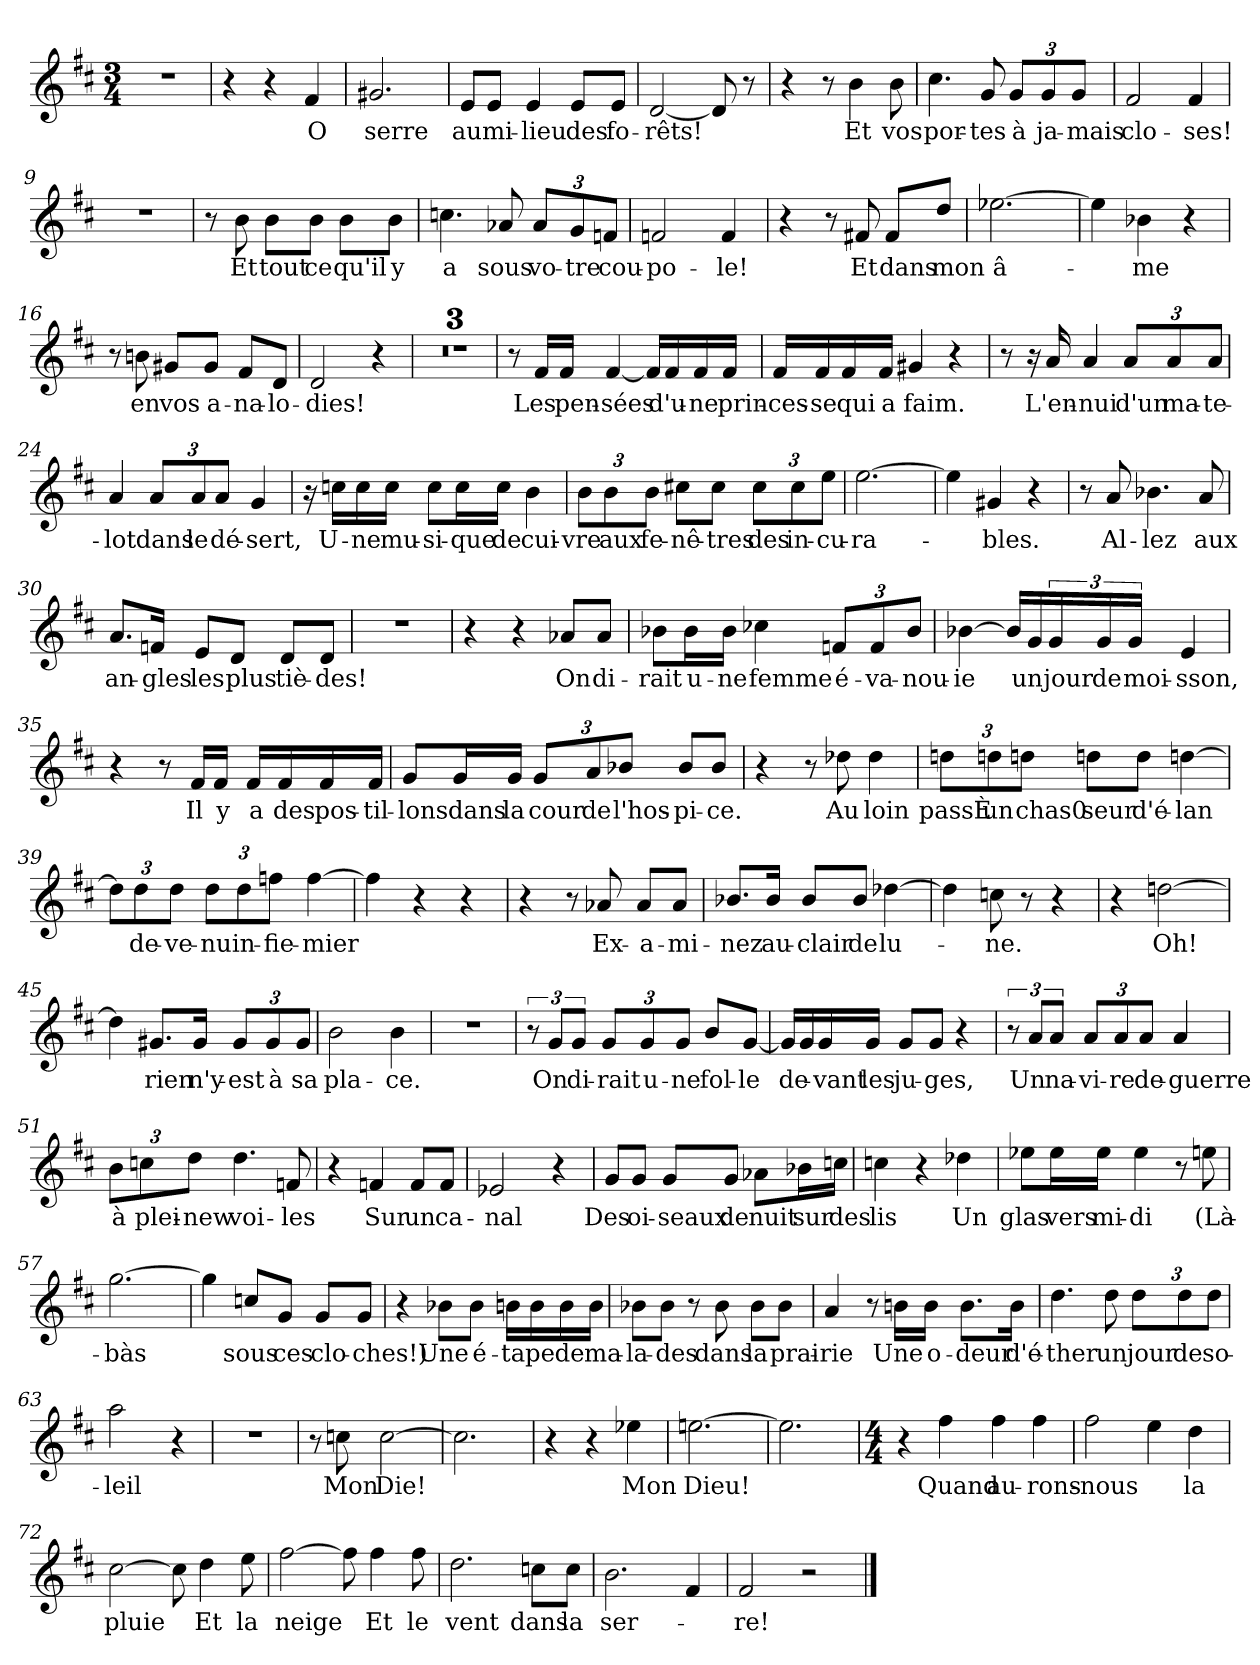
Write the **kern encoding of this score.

**kern	**text
*part1	*part1
*staff1	*staff1
*clefG2	*
*k[f#c#]	*
*M3/4	*
=1	=1
2.r	.
=2	=2
4r	.
4r	.
!	!LO:LY:b
4f#/	O
=3	=3
!	!LO:LY:b
2.g#X/	serre
=4	=4
!	!LO:LY:b
8e/L	au
!	!LO:LY:b
8e/J	mi-
!	!LO:LY:b
4e/	-lieu
!	!LO:LY:b
8e/L	des
!	!LO:LY:b
8e/J	fo-
=5	=5
!	!LO:LY:b
[2d/	rêts!
8d/]	.
8r	.
=6	=6
4r	.
8r	.
!	!LO:LY:b
4b\	Et
!	!LO:LY:b
8b\	vos
=7	=7
!	!LO:LY:b
4.cc#\	por-
!	!LO:LY:b
8g/	-tes
!	!LO:LY:b
12g/L	à
!	!LO:LY:b
12g/	ja-
!	!LO:LY:b
12g/J	-mais
=8	=8
!	!LO:LY:b
2f#/	clo-
!	!LO:LY:b
4f#/	-ses!
=9	=9
2.r	.
=10	=10
8r	.
!	!LO:LY:b
8b\	Et
!	!LO:LY:b
8b\L	tout
!	!LO:LY:b
8b\J	ce
!	!LO:LY:b
8b\L	qu'il
!	!LO:LY:b
8b\J	y
!!LO:LB:g=z
=11	=11
!	!LO:LY:b
4.ccn\	a
!	!LO:LY:b
8a-X/	sous
!	!LO:LY:b
12a-/L	vo-
!	!LO:LY:b
12g/	-tre
!	!LO:LY:b
12fn/J	cou-
=12	=12
!	!LO:LY:b
2fn/	-po-
!	!LO:LY:b
4f/	-le!
=13	=13
4r	.
8r	.
!	!LO:LY:b
8f#X/	Et
!	!LO:LY:b
8f#/L	dans
!	!LO:LY:b
8dd/J	mon
=14	=14
!	!LO:LY:b
[2.ee-X\	â-
=15	=15
4ee-\]	.
!	!LO:LY:b
4b-X\	-me
4r	.
=16	=16
8r	.
!	!LO:LY:b
8bn\	en
!	!LO:LY:b
8g#X/L	vos
!	!LO:LY:b
8g#/J	a-
!	!LO:LY:b
8f#/L	-na-
!	!LO:LY:b
8d/J	-lo-
=17	=17
!	!LO:LY:b
2d/	-dies!
4r	.
=18	=18
2.r	.
=19	=19
2.r	.
=20	=20
2.r	.
!!LO:LB:g=z
=21	=21
8r	.
!	!LO:LY:b
16f#/LL	Les
!	!LO:LY:b
16f#/JJ	pen-
!	!LO:LY:b
[4f#/	-sées
16f#/LL]	.
!	!LO:LY:b
16f#/	d'u-
!	!LO:LY:b
16f#/	-ne
!	!LO:LY:b
16f#/JJ	prin-
=22	=22
!	!LO:LY:b
16f#/LL	-ces-
!	!LO:LY:b
16f#/	-se
!	!LO:LY:b
16f#/	qui
!	!LO:LY:b
16f#/JJ	a
!	!LO:LY:b
4g#X/	faim.
4r	.
=23	=23
8r	.
16r	.
!	!LO:LY:b
16a/	L'en-
!	!LO:LY:b
4a/	-nui
!	!LO:LY:b
12a/L	d'un
!	!LO:LY:b
12a/	ma-
!	!LO:LY:b
12a/J	-te-
=24	=24
!	!LO:LY:b
4a/	-lot
!	!LO:LY:b
12a/L	dans
!	!LO:LY:b
12a/	le
!	!LO:LY:b
12a/J	dé-
!	!LO:LY:b
4g/	-sert,
=25	=25
16r	.
!	!LO:LY:b
16ccn\LL	U-
!	!LO:LY:b
16cc\	-ne
!	!LO:LY:b
16cc\JJ	mu-
!	!LO:LY:b
8cc\L	-si-
!	!LO:LY:b
16cc\L	-que
!	!LO:LY:b
16cc\JJ	de
!	!LO:LY:b
4b\	cui-
!!LO:LB:g=z
=26	=26
!	!LO:LY:b
12b\L	-vre
!	!LO:LY:b
12b\	aux
!	!LO:LY:b
12b\J	fe-
!	!LO:LY:b
8cc#X\L	-nê-
!	!LO:LY:b
8cc#\J	-tres
!	!LO:LY:b
12cc#\L	des
!	!LO:LY:b
12cc#\	in-
!	!LO:LY:b
12ee\J	-cu-
=27	=27
!	!LO:LY:b
[2.ee\	-ra-
=28	=28
4ee\]	.
!	!LO:LY:b
4g#X/	-bles.
4r	.
=29	=29
8r	.
!	!LO:LY:b
8a/	Al-
!	!LO:LY:b
4.b-X\	-lez
!	!LO:LY:b
8a/	aux
=30	=30
!	!LO:LY:b
8.a/L	an-
!	!LO:LY:b
16fn/Jk	-gles
!	!LO:LY:b
8e/L	les
!	!LO:LY:b
8d/J	plus
!	!LO:LY:b
8d/L	tiè-
!	!LO:LY:b
8d/J	-des!
=31	=31
2.r	.
=32	=32
4r	.
4r	.
!	!LO:LY:b
8a-X/L	On
!	!LO:LY:b
8a-/J	di-
!!LO:LB:g=z
=33	=33
!	!LO:LY:b
8b-X\L	-rait
!	!LO:LY:b
16b-\L	u-
!	!LO:LY:b
16b-\JJ	-ne
!	!LO:LY:b
4cc-X\	femme
!	!LO:LY:b
12fn/L	é-
!	!LO:LY:b
12f/	-va-
!	!LO:LY:b
12b-/J	-nou-
=34	=34
!	!LO:LY:b
[4b-X\	-ie
16b-/LL]	.
!	!LO:LY:b
16g/	un
!	!LO:LY:b
24g/	jour
!	!LO:LY:b
24g/	de
!	!LO:LY:b
24g/JJ	moi-
!	!LO:LY:b
4e/	-sson,
=35	=35
4r	.
8r	.
!	!LO:LY:b
16f#/LL	Il
!	!LO:LY:b
16f#/JJ	y
!	!LO:LY:b
16f#/LL	a
!	!LO:LY:b
16f#/	des
!	!LO:LY:b
16f#/	pos-
!	!LO:LY:b
16f#/JJ	-til-
=36	=36
!	!LO:LY:b
8g/L	-lons
!	!LO:LY:b
16g/L	dans
!	!LO:LY:b
16g/JJ	la
!	!LO:LY:b
12g/L	cour
!	!LO:LY:b
12a/	de
!	!LO:LY:b
12b-X/J	l'hos-
!	!LO:LY:b
8b-/L	-pi-
!	!LO:LY:b
8b-/J	ce.
!!LO:LB:g=z
=37	=37
4r	.
8r	.
!	!LO:LY:b
8dd-X\	Au
!	!LO:LY:b
4dd-\	loin
=38	=38
!	!LO:LY:b
12ddn\L	passÈ
!	!LO:LY:b
12ddn\	un
!	!LO:LY:b
12ddn\J	chas0
!	!LO:LY:b
8ddn\L	-seur
!	!LO:LY:b
8dd\J	d'é-
!	!LO:LY:b
[4ddn\	-lan
=39	=39
12ddn\L]	.
!	!LO:LY:b
12dd\	de-
!	!LO:LY:b
12dd\J	-ve-
!	!LO:LY:b
12dd\L	-nu
!	!LO:LY:b
12dd\	in-
!	!LO:LY:b
12ffn\J	-fie-
!	!LO:LY:b
[4ff\	-mier
=40	=40
4ff\]	.
4r	.
4r	.
=41	=41
4r	.
8r	.
!	!LO:LY:b
8a-X/	Ex-
!	!LO:LY:b
8a-/L	-a-
!	!LO:LY:b
8a-/J	-mi-
=42	=42
!	!LO:LY:b
8.b-X/L	-nez
!	!LO:LY:b
16b-/Jk	au-
!	!LO:LY:b
8b-/L	-clair
!	!LO:LY:b
8b-/J	de
!	!LO:LY:b
[4dd-X\	lu-
=43	=43
4dd-\]	.
!	!LO:LY:b
8ccn\	-ne.
8r	.
4r	.
!!LO:LB:g=z
=44	=44
4r	.
!	!LO:LY:b
[2ddn\	Oh!
=45	=45
4dd\]	.
!	!LO:LY:b
8.g#X/L	rien
!	!LO:LY:b
16g#/Jk	n'y-
!	!LO:LY:b
12g#/L	-est
!	!LO:LY:b
12g#/	à
!	!LO:LY:b
12g#/J	sa
=46	=46
!	!LO:LY:b
2b\	pla-
!	!LO:LY:b
4b\	-ce.
=47	=47
2.r	.
=48	=48
12r	.
!	!LO:LY:b
12g/L	On
!	!LO:LY:b
12g/J	di-
!	!LO:LY:b
12g/L	-rait
!	!LO:LY:b
12g/	u-
!	!LO:LY:b
12g/J	-ne
!	!LO:LY:b
8b/L	fol-
!	!LO:LY:b
[8g/J	-le
=49	=49
16g/LL]	.
!	!LO:LY:b
16g/	de-
!	!LO:LY:b
16g/	-vant
!	!LO:LY:b
16g/JJ	les
!	!LO:LY:b
8g/L	ju-
!	!LO:LY:b
8g/J	-ges,
4r	.
=50	=50
12r	.
!	!LO:LY:b
12a/L	Un
!	!LO:LY:b
12a/J	na-
!	!LO:LY:b
12a/L	-vi-
!	!LO:LY:b
12a/	-re
!	!LO:LY:b
12a/J	de-
!	!LO:LY:b
4a/	-guerre
!!LO:LB:g=z
=51	=51
!	!LO:LY:b
12b\L	à
!	!LO:LY:b
12ccn\	plei-
!	!LO:LY:b
12dd\J	-new
!	!LO:LY:b
4.dd\	voi-
!	!LO:LY:b
8fn/	-les
=52	=52
4r	.
!	!LO:LY:b
4fn/	Sur
!	!LO:LY:b
8f/L	un
!	!LO:LY:b
8f/J	ca-
=53	=53
!	!LO:LY:b
2e-X/	-nal
4r	.
=54	=54
!	!LO:LY:b
8g/L	Des
!	!LO:LY:b
8g/J	oi-
!	!LO:LY:b
8g/L	-seaux
!	!LO:LY:b
8g/J	de
!	!LO:LY:b
8a-X\L	nuit
!	!LO:LY:b
16b-X\L	sur
!	!LO:LY:b
16ccn\JJ	des
=55	=55
!	!LO:LY:b
4ccn\	lis
4r	.
!	!LO:LY:b
4dd-X\	Un
=56	=56
!	!LO:LY:b
8ee-X\L	glas
!	!LO:LY:b
16ee-\L	vers
!	!LO:LY:b
16ee-\JJ	mi-
!	!LO:LY:b
4ee-\	-di
8r	.
!	!LO:LY:b
8een\	(Là-
=57	=57
!	!LO:LY:b
[2.gg\	-bàs
!!LO:LB:g=z
=58	=58
4gg\]	.
!	!LO:LY:b
8ccn/L	sous
!	!LO:LY:b
8g/J	ces
!	!LO:LY:b
8g/L	clo-
!	!LO:LY:b
8g/J	-ches!)
=59	=59
4r	.
!	!LO:LY:b
8b-X\L	Une
!	!LO:LY:b
8b-\J	é-
!	!LO:LY:b
16bn\LL	-ta
!	!LO:LY:b
16b\	pe
!	!LO:LY:b
16b\	de
!	!LO:LY:b
16b\JJ	ma-
=60	=60
!	!LO:LY:b
8b-X\L	-la-
!	!LO:LY:b
8b-\J	-des
8r	.
!	!LO:LY:b
8b-\	dans
!	!LO:LY:b
8b-\L	la
!	!LO:LY:b
8b-\J	prai-
=61	=61
!	!LO:LY:b
4a/	-rie
8r	.
!	!LO:LY:b
16bn\LL	Une
!	!LO:LY:b
16b\JJ	o-
!	!LO:LY:b
8.b\L	-deur
!	!LO:LY:b
16b\Jk	d'é-
=62	=62
!	!LO:LY:b
4.dd\	-ther
!	!LO:LY:b
8dd\	un
!	!LO:LY:b
12dd\L	jour
!	!LO:LY:b
12dd\	de
!	!LO:LY:b
12dd\J	so-
=63	=63
!	!LO:LY:b
2aa\	-leil
4r	.
=64	=64
2.r	.
!!LO:LB:g=z
=65	=65
8r	.
!	!LO:LY:b
8ccn\	Mon
!	!LO:LY:b
[2cc\	Die!
=66	=66
2.cc\]	.
=67	=67
4r	.
4r	.
!	!LO:LY:b
4ee-X\	Mon
=68	=68
!	!LO:LY:b
[2.een\	Dieu!
=69	=69
2.ee\]	.
=70	=70
*M4/4	*
4r	.
!	!LO:LY:b
4ff#\	Quand
!	!LO:LY:b
4ff#\	au-
!	!LO:LY:b
4ff#\	-rons-
=71	=71
!	!LO:LY:b
2ff#\	-nous
4ee\	.
!	!LO:LY:b
4dd\	la
=72	=72
!	!LO:LY:b
[2cc#\	pluie
8cc#\]	.
!	!LO:LY:b
4dd\	Et
!	!LO:LY:b
8ee\	la
=73	=73
!	!LO:LY:b
[2ff#\	neige
8ff#\]	.
!	!LO:LY:b
4ff#\	Et
!	!LO:LY:b
8ff#\	le
=74	=74
!	!LO:LY:b
2.dd\	vent
!	!LO:LY:b
8ccn\L	dans
!	!LO:LY:b
8cc\J	la
=75	=75
!	!LO:LY:b
2.b\	ser-
4f#/	.
!!LO:PB:g=z
=76	=76
!	!LO:LY:b
2f#/	-re!
2r	.
==	==
*-	*-
